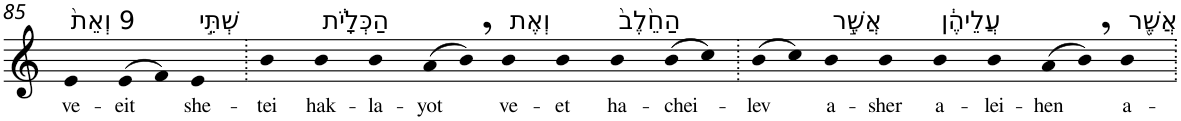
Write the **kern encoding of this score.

**kern	**text
*part1	*part1
*staff1	*staff1
*I"Piano	*
*I'Pno	*
!!LO:PB:g=z
*clefG2	*
*k[]	*
=85	=85
!LO:TX:a:t=9 וְאֵת֙	!
!	!LO:LY:b
4e	ve-
!	!LO:LY:b
(>8e	-eit
8f)	.
!LO:TX:a:t=שְׁתֵּ֣י	!
!	!LO:LY:b
4e	she-
=86.	=86.
!	!LO:LY:b
4b	-tei
!LO:TX:a:t=הַכְּלָיֹ֔ת	!
!	!LO:LY:b
4b	hak-
!	!LO:LY:b
4b	-la-
!	!LO:LY:b
(>8a	-yot
8b,)	.
!LO:TX:a:t=וְאֶת	!
!	!LO:LY:b
4b	ve-
!	!LO:LY:b
4b	-et
!LO:TX:a:t=הַחֵ֙לֶב֙	!
!	!LO:LY:b
4b	ha-
!	!LO:LY:b
(>8b	-chei-
8cc)	.
=87.	=87.
!	!LO:LY:b
(>8b	-lev
8cc)	.
!LO:TX:a:t=אֲשֶׁ֣ר	!
!	!LO:LY:b
4b	a-
!	!LO:LY:b
4b	-sher
!LO:TX:a:t=עֲלֵיהֶ֔ן	!
!	!LO:LY:b
4b	a-
!	!LO:LY:b
4b	-lei-
!	!LO:LY:b
(>8a	-hen
8b,)	.
!LO:TX:a:t=אֲשֶׁ֖ר	!
!	!LO:LY:b
4b	a-
=.	=.
*-	*-
